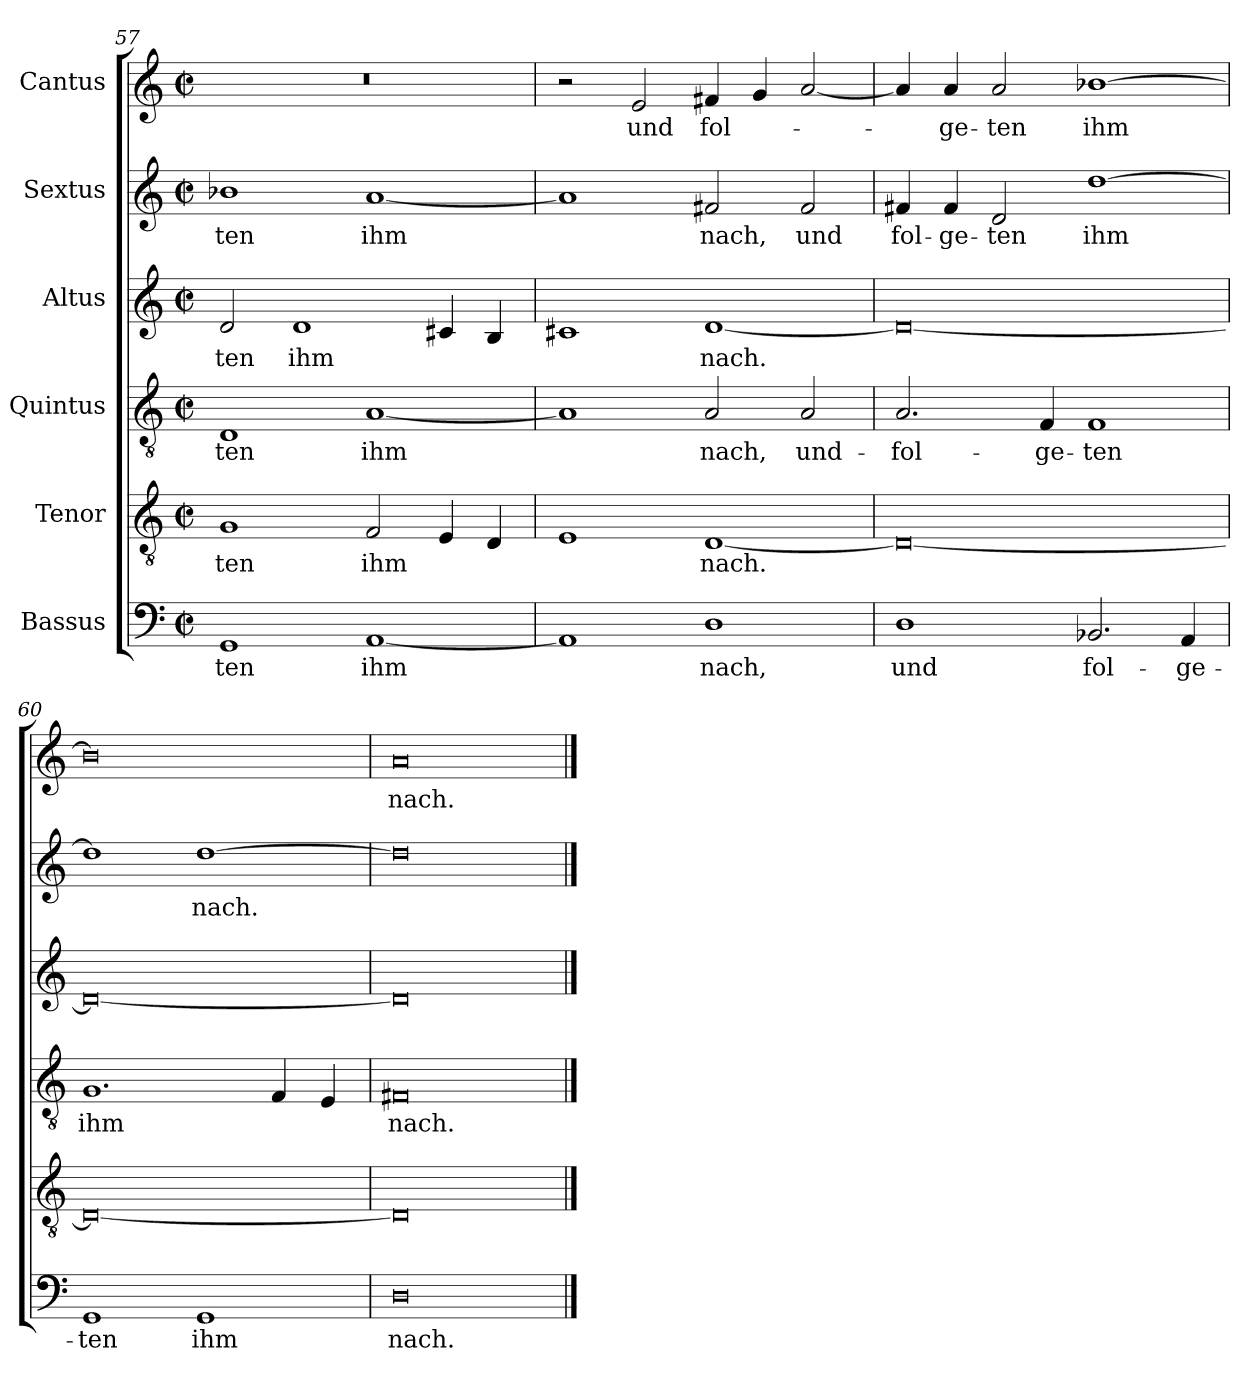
**kern	**text	**kern	**text	**kern	**text	**kern	**text	**kern	**text	**kern	**text
*part6	*part6	*part5	*part5	*part4	*part4	*part3	*part3	*part2	*part2	*part1	*part1
*staff6	*staff6	*staff5	*staff5	*staff4	*staff4	*staff3	*staff3	*staff2	*staff2	*staff1	*staff1
*I"Bassus	*	*I"Tenor	*	*I"Quintus	*	*I"Altus	*	*I"Sextus	*	*I"Cantus	*
!!LO:LB:g=z
*clefF4	*	*clefGv2	*	*clefGv2	*	*clefG2	*	*clefG2	*	*clefG2	*
*k[]	*	*k[]	*	*k[]	*	*k[]	*	*k[]	*	*k[]	*
*M4/2	*	*M4/2	*	*M4/2	*	*M4/2	*	*M4/2	*	*M4/2	*
*met(c|)	*	*met(c|)	*	*met(c|)	*	*met(c|)	*	*met(c|)	*	*met(c|)	*
=57	=57	=57	=57	=57	=57	=57	=57	=57	=57	=57	=57
!	!LO:LY:b	!	!LO:LY:b	!	!LO:LY:b	!	!LO:LY:b	!	!LO:LY:b	!	!
1GG	-ten	1G	-ten	1D	-ten	2d/	-ten	1b-X	-ten	0r	.
!	!	!	!	!	!	!	!LO:LY:b	!	!	!	!
.	.	.	.	.	.	1d	ihm	.	.	.	.
!	!LO:LY:b	!	!LO:LY:b	!	!LO:LY:b	!	!	!	!LO:LY:b	!	!
[1AA	ihm	2F/	ihm	[1A	ihm	.	.	[1a	ihm	.	.
.	.	4E/	.	.	.	4c#X/	.	.	.	.	.
.	.	4D/	.	.	.	4B/	.	.	.	.	.
=58	=58	=58	=58	=58	=58	=58	=58	=58	=58	=58	=58
1AA]	.	1E	.	1A]	.	1c#X	.	1a]	.	2r	.
!	!	!	!	!	!	!	!	!	!	!	!LO:LY:b
.	.	.	.	.	.	.	.	.	.	2e/	und
!	!LO:LY:b	!	!LO:LY:b	!	!LO:LY:b	!	!LO:LY:b	!	!LO:LY:b	!	!LO:LY:b
1D	nach,	[1D	nach.	2A/	nach,	[1d	nach.	2f#X/	nach,	4f#X/	fol-
.	.	.	.	.	.	.	.	.	.	4g/	.
!	!	!	!	!	!LO:LY:b	!	!	!	!LO:LY:b	!	!
.	.	.	.	2A/	und-	.	.	2f#/	und	[2a/	.
=59	=59	=59	=59	=59	=59	=59	=59	=59	=59	=59	=59
!	!LO:LY:b	!	!	!	!LO:LY:b	!	!	!	!LO:LY:b	!	!
1D	und	0D_	.	2.A/	fol-	0d_	.	4f#X/	fol-	4a/]	.
!	!	!	!	!	!	!	!	!	!LO:LY:b	!	!LO:LY:b
.	.	.	.	.	.	.	.	4f#/	-ge-	4a/	-ge-
!	!	!	!	!	!	!	!	!	!LO:LY:b	!	!LO:LY:b
.	.	.	.	.	.	.	.	2d/	-ten	2a/	-ten
!	!	!	!	!	!LO:LY:b	!	!	!	!	!	!
.	.	.	.	4F/	-ge-	.	.	.	.	.	.
!	!LO:LY:b	!	!	!	!LO:LY:b	!	!	!	!LO:LY:b	!	!LO:LY:b
2.BB-X/	fol-	.	.	1F	-ten	.	.	[1dd	ihm	[1b-X	ihm
!	!LO:LY:b	!	!	!	!	!	!	!	!	!	!
4AA/	-ge-	.	.	.	.	.	.	.	.	.	.
=60	=60	=60	=60	=60	=60	=60	=60	=60	=60	=60	=60
!	!LO:LY:b	!	!	!	!LO:LY:b	!	!	!	!	!	!
1GG	-ten	0D_	.	1.G	ihm	0d_	.	1dd]	.	0b-]	.
!	!LO:LY:b	!	!	!	!	!	!	!	!LO:LY:b	!	!
1GG	ihm	.	.	.	.	.	.	[1dd	-nach.	.	.
.	.	.	.	4F/	.	.	.	.	.	.	.
.	.	.	.	4E/	.	.	.	.	.	.	.
=61	=61	=61	=61	=61	=61	=61	=61	=61	=61	=61	=61
!	!LO:LY:b	!	!	!	!LO:LY:b	!	!	!	!	!	!LO:LY:b
0D	nach.	0D]	.	0F#X	nach.	0d]	.	0dd]	.	0a	nach.
==	==	==	==	==	==	==	==	==	==	==	==
*-	*-	*-	*-	*-	*-	*-	*-	*-	*-	*-	*-
